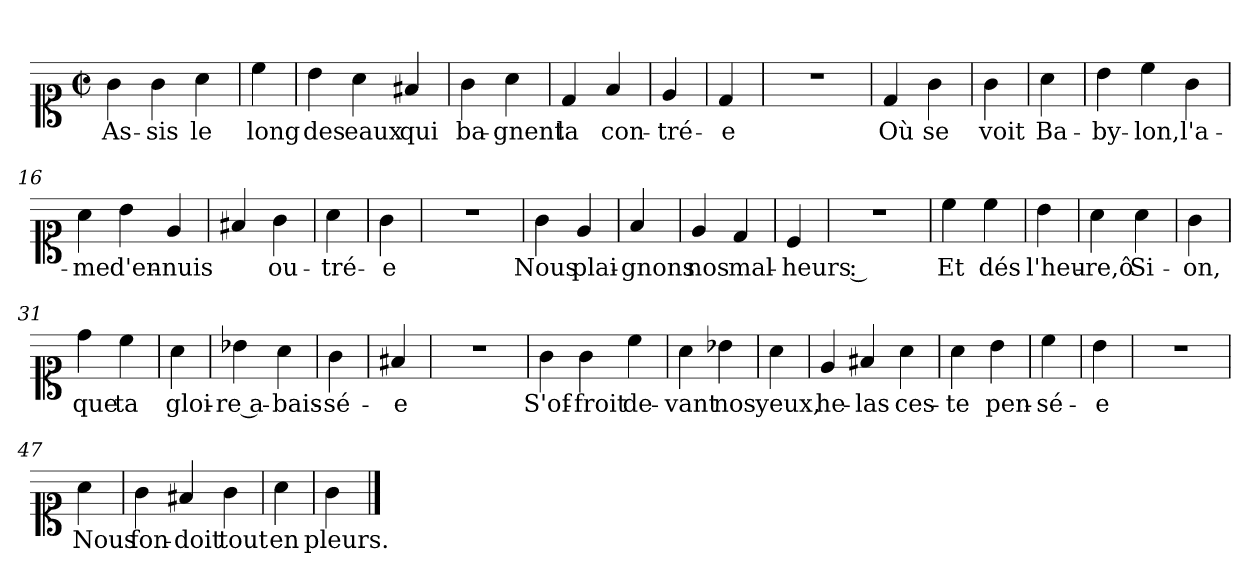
**kern	**text
*part1	*part1
*staff1	*staff1
*clefC1	*
*k[]	*
*C:	*
*M2/2	*
*met(c|)	*
=1	=1
4g	As-
4g	-sis
4a	le
=3	=3
4cc	long
=4	=4
4b	des
4a	eaux
4f#X	qui
=6	=6
4g	ba-
4a	-gnent
=7	=7
4d	la
4f	con-
=8	=8
4e	-tré-
=9	=9
4d	-e
=10	=10
1r	.
=11	=11
4d	Où
4g	se
=12	=12
4g	voit
=13	=13
4a	Ba-
=14	=14
4b	-by-
4cc	-lon,
4g	l'a-
=16	=16
4a	-me
4b	d'en-
4e	-nuis-
=18	=18
4f#X	-
4g	ou-
=19	=19
4a	-tré-
=20	=20
4g	-e
=21	=21
1r	.
=22	=22
4g	Nous
4e	plai-
=23	=23
4f	-gnons
=24	=24
4e	nos
4d	mal-
=25	=25
4c	-heurs :
=26	=26
1r	.
=27	=27
4cc	Et
4cc	dés
=28	=28
4b	l'heu-
=29	=29
4a	-re,ô
4a	Si-
=30	=30
4g	-on,
=31	=31
4dd	que
4cc	ta
=32	=32
4a	gloi-
=33	=33
4b-X	-re a-
4a	-bais-
=34	=34
4g	-sé-
=35	=35
4f#X	-e
=36	=36
1r	.
=37	=37
4g	S'of-
4g	-froit
4cc	de-
=39	=39
4a	-vant
4b-X	nos
=40	=40
4a	yeux,
=41	=41
4e	he-
4f#X	-las
4a	ces-
=43	=43
4a	-te
4b	pen-
=44	=44
4cc	-sé-
=45	=45
4b	-e
=46	=46
1r	.
=47	=47
4a	Nous
=48	=48
4g	fon-
4f#X	-doit
4g	tout
=50	=50
4a	en
=51	=51
4g	pleurs.
==	==
*-	*-
